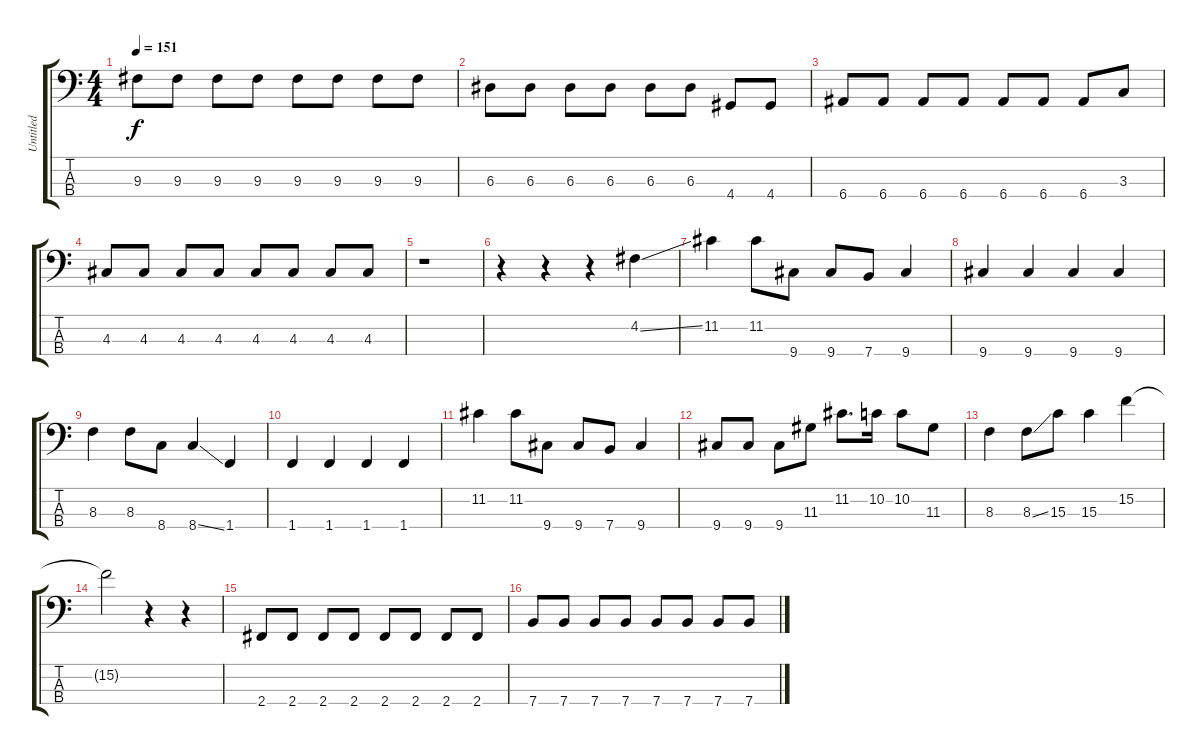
\track ("Untitled" "Untitled") {instrument electricbassfinger}
\staff {score tabs}
\tuning (G2 D2 A1 E1) {hide}
\ts (4 4)
\tempo 151
\clef f4
\ks c
9.3.8{dy f} 9.3.8 9.3.8 9.3.8 9.3.8 9.3.8 9.3.8 9.3.8 |
6.3.8 6.3.8 6.3.8 6.3.8 6.3.8 6.3.8 4.4.8 4.4.8 |
6.4.8 6.4.8 6.4.8 6.4.8 6.4.8 6.4.8 6.4.8 3.3.8 |
4.3.8 4.3.8 4.3.8 4.3.8 4.3.8 4.3.8 4.3.8 4.3.8 |
r.1 |
r.4 r.4 r.4 4.2{ss}.4 |
11.2.4 11.2.8 9.4.8 9.4.8 7.4.8 9.4.4 |
9.4.4 9.4.4 9.4.4 9.4.4 |
8.3.4 8.3.8 8.4.8 8.4{ss}.4 1.4.4 |
1.4.4 1.4.4 1.4.4 1.4.4 |
11.2.4 11.2.8 9.4.8 9.4.8 7.4.8 9.4.4 |
9.4.8 9.4.8 9.4.8 11.3.8 11.2.8{d} 10.2.16 10.2.8 11.3.8 |
8.3.4 8.3{ss}.8 15.3.8 15.3.4 15.2.4 |
15.2{t}.2 r.4 r.4 |
2.4.8 2.4.8 2.4.8 2.4.8 2.4.8 2.4.8 2.4.8 2.4.8 |
7.4.8 7.4.8 7.4.8 7.4.8 7.4.8 7.4.8 7.4.8 7.4.8
